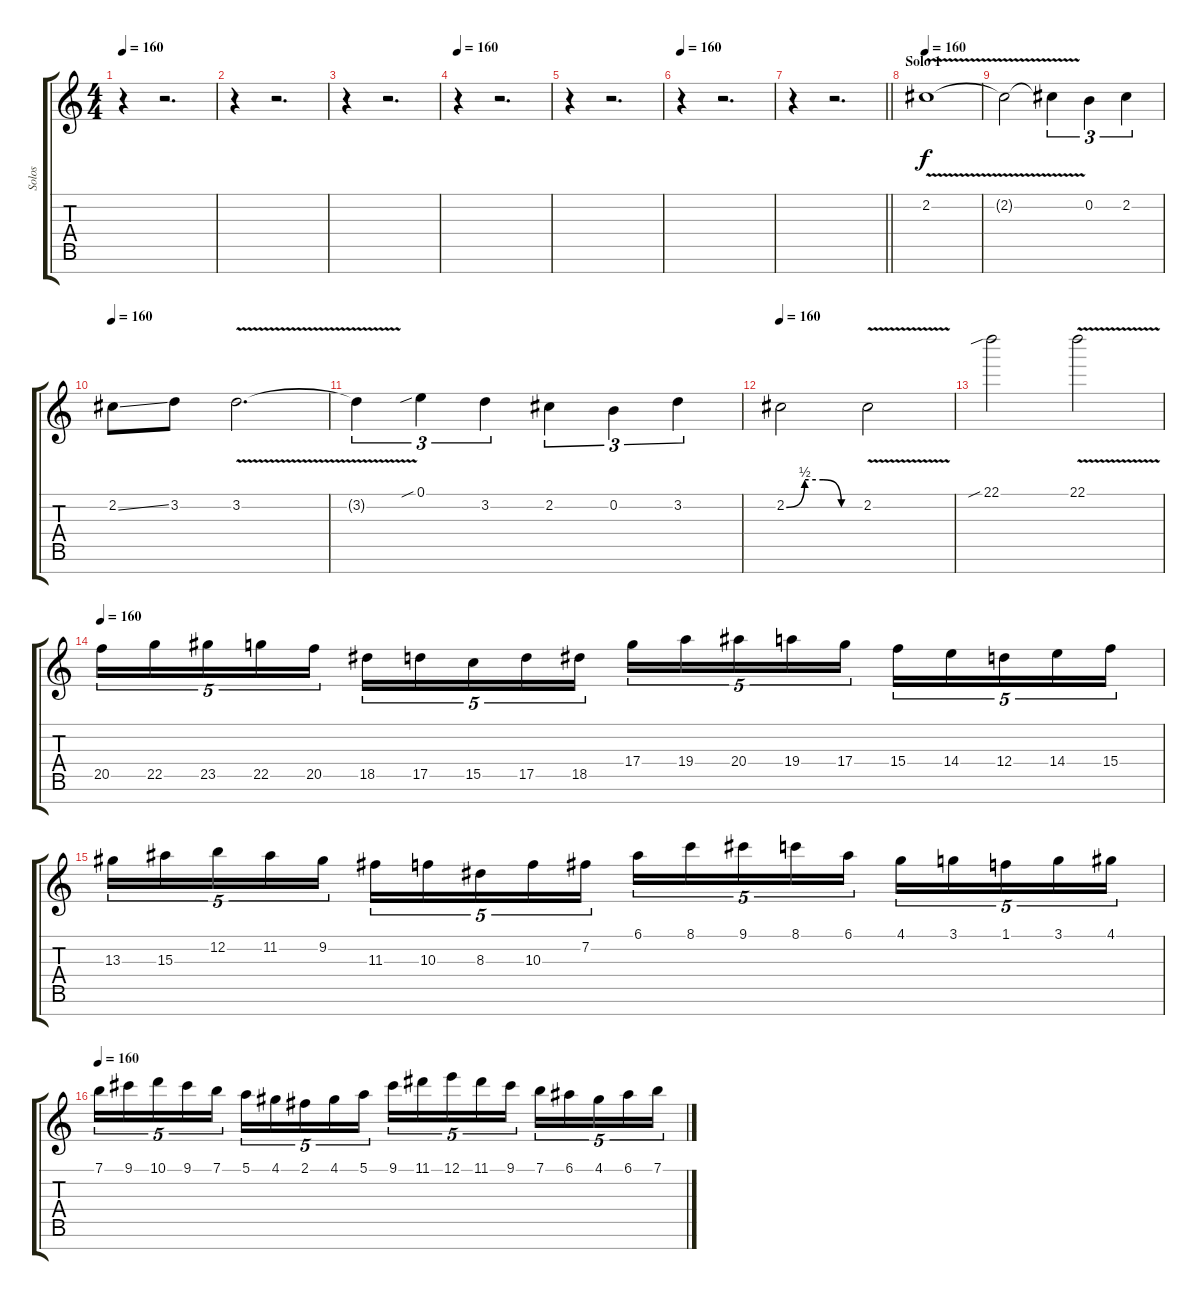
\track ("Solos" "Solos") {instrument distortionguitar}
\staff {score tabs}
\tuning (E4 B3 G3 D3 A2 E2 B1) {hide}
\ts (4 4)
\tempo 160
\clef g2
\ks c
r.4{dy f} r.2{d} |
r.4 r.2{d} |
r.4 r.2{d} |
\tempo 160
r.4 r.2{d} |
r.4 r.2{d} |
\tempo 160
r.4 r.2{d} |
\barLineRight lightlight
r.4 r.2{d} |
\section ("" "Solo 1")
\tempo 160
2.2{v}.1 |
2.2{v t}.2 2.2{v t}.4{tu (3 2)} 0.2.4{tu (3 2)} 2.2.4{tu (3 2)} |
\tempo 160
2.2{ss}.8 3.2.8 3.2{v}.2{d} |
3.2{v t}.4{tu (3 2)} 0.1{sib}.4{tu (3 2)} 3.2.4{tu (3 2)} 2.2.4{tu (3 2)} 0.2.4{tu (3 2)} 3.2.4{tu (3 2)} |
\tempo 160
2.2{be (custom 0 0 15 2 30 2 45 0 60 0)}.2 2.2{v}.2 |
22.1{sib}.2 22.1{v}.2 |
\tempo 160
20.5.16{tu (5 4)} 22.5.16{tu (5 4)} 23.5.16{tu (5 4)} 22.5.16{tu (5 4)} 20.5.16{tu (5 4)} 18.5.16{tu (5 4)} 17.5.16{tu (5 4)} 15.5.16{tu (5 4)} 17.5.16{tu (5 4)} 18.5.16{tu (5 4)} 17.4.16{tu (5 4)} 19.4.16{tu (5 4)} 20.4.16{tu (5 4)} 19.4.16{tu (5 4)} 17.4.16{tu (5 4)} 15.4.16{tu (5 4)} 14.4.16{tu (5 4)} 12.4.16{tu (5 4)} 14.4.16{tu (5 4)} 15.4.16{tu (5 4)} |
13.3.16{tu (5 4)} 15.3.16{tu (5 4)} 12.2.16{tu (5 4)} 11.2.16{tu (5 4)} 9.2.16{tu (5 4)} 11.3.16{tu (5 4)} 10.3.16{tu (5 4)} 8.3.16{tu (5 4)} 10.3.16{tu (5 4)} 7.2.16{tu (5 4)} 6.1.16{tu (5 4)} 8.1.16{tu (5 4)} 9.1.16{tu (5 4)} 8.1.16{tu (5 4)} 6.1.16{tu (5 4)} 4.1.16{tu (5 4)} 3.1.16{tu (5 4)} 1.1.16{tu (5 4)} 3.1.16{tu (5 4)} 4.1.16{tu (5 4)} |
\tempo 160
7.1.16{tu (5 4)} 9.1.16{tu (5 4)} 10.1.16{tu (5 4)} 9.1.16{tu (5 4)} 7.1.16{tu (5 4)} 5.1.16{tu (5 4)} 4.1.16{tu (5 4)} 2.1.16{tu (5 4)} 4.1.16{tu (5 4)} 5.1.16{tu (5 4)} 9.1.16{tu (5 4)} 11.1.16{tu (5 4)} 12.1.16{tu (5 4)} 11.1.16{tu (5 4)} 9.1.16{tu (5 4)} 7.1.16{tu (5 4)} 6.1.16{tu (5 4)} 4.1.16{tu (5 4)} 6.1.16{tu (5 4)} 7.1.16{tu (5 4)}
